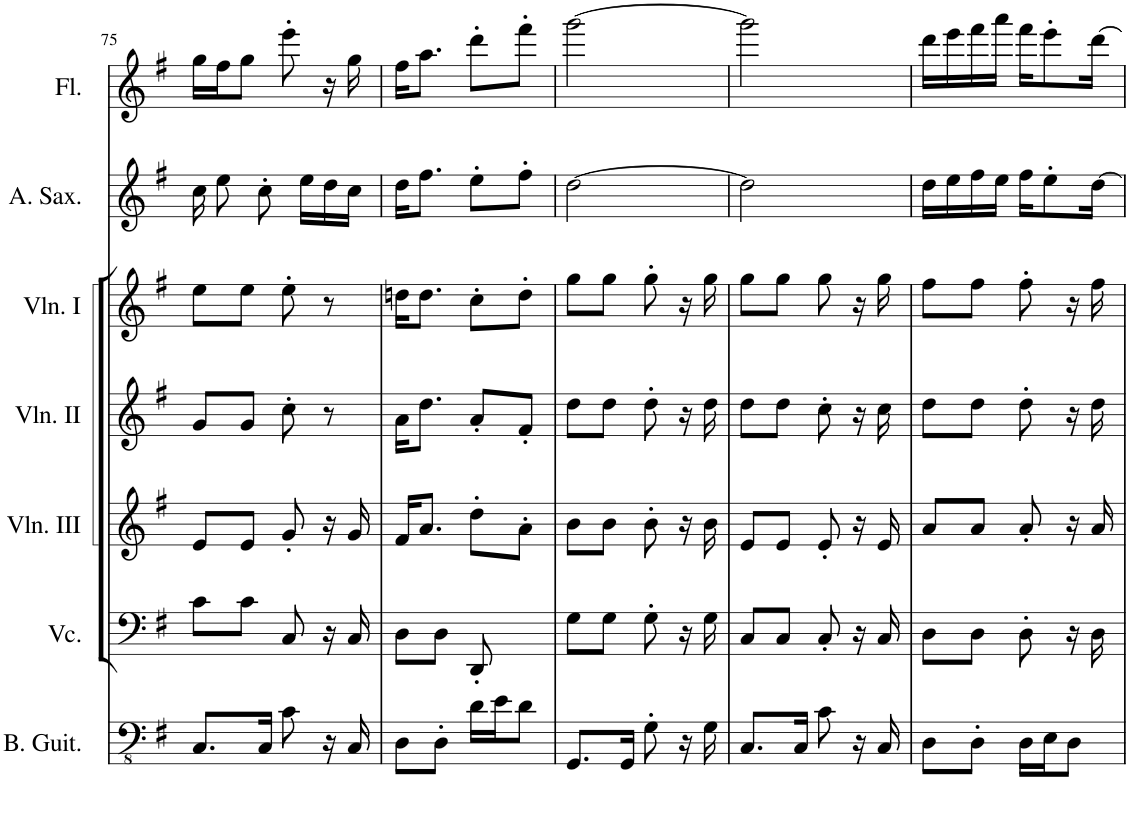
**kern	**kern	**kern	**kern	**kern	**kern	**kern
*part7	*part6	*part5	*part4	*part3	*part2	*part1
*staff7	*staff6	*staff5	*staff4	*staff3	*staff2	*staff1
*I"Bass Guitar	*I"Violoncello	*I"Violin III	*I"Violin II	*I"Violin I	*I"Alto Saxophone	*I"Flute
*I'B. Guit.	*I'Vc.	*I'Vln. III	*I'Vln. II	*I'Vln. I	*I'A. Sax.	*I'Fl.
!!LO:PB:g=z
*clefFv4	*clefX	*clefX	*clefG2	*clefG2	*clefG2	*clefX
*	*	*	*	*	*ITrd5c9	*
*k[f#]	*k[f#]	*k[f#]	*k[f#]	*k[f#]	*k[f#]	*k[f#]
*M2/4	*M2/4	*M2/4	*M2/4	*M2/4	*M2/4	*M2/4
=75	=75	=75	=75	=75	=75	=75
8.CC/L	8aa\L	8e/L	8g/L	8ee\L	16cc\	16gg\LL
.	.	.	.	.	8ee\	16ffn\J
.	8aa\J	8e/J	8g/J	8ee\J	.	8gg\J
16CC/Jk	.	.	.	.	8cc'\	.
8C\	8a/	8g'/	8cc'\	8ee'\	.	8eee'\
.	.	.	.	.	16ee\LL	.
16r	16r	16r	8r	8r	16dd\	16r
16CC/	16a/	16g/	.	.	16cc\JJ	16gg\
=76	=76	=76	=76	=76	=76	=76
8DD\L	8b\L	16fn/KL	16a\KL	16ddn\KL	16dd\KL	16ffn\KL
.	.	8.a/J	8.dd\J	8.dd\J	8.ff#\J	8.aa\J
8DD'\J	8b\J	.	.	.	.	.
16D\LL	8B'/	8dd'\L	8a'/L	8cc'\L	8ee'\L	8ddd'\L
16E\J	.	.	.	.	.	.
8D\J	8ryy	8a'\J	8f#'/J	8dd'\J	8ff#'\J	8fffn'\J
=77	=77	=77	=77	=77	=77	=77
8.GGG/L	8ee\L	8b\L	8dd\L	8gg\L	[2dd\	[2ggg\
.	8ee\J	8b\J	8dd\J	8gg\J	.	.
16GGG/Jk	.	.	.	.	.	.
8GG'\	8ee'\	8b'\	8dd'\	8gg'\	.	.
16r	16r	16r	16r	16r	.	.
16GG\	16ee\	16b\	16dd\	16gg\	.	.
=78	=78	=78	=78	=78	=78	=78
8.CC/L	8a/L	8e/L	8dd\L	8gg\L	2dd\]	2ggg\]
.	8a/J	8e/J	8dd\J	8gg\J	.	.
16CC/Jk	.	.	.	.	.	.
8C\	8a'/	8e'/	8cc'\	8gg\	.	.
16r	16r	16r	16r	16r	.	.
16CC/	16a/	16e/	16cc\	16gg\	.	.
=79	=79	=79	=79	=79	=79	=79
8DD\L	8b\L	8a/L	8dd\L	8ff#\L	16dd\LL	16ddd\LL
.	.	.	.	.	16ee\	16eee\
8DD'\J	8b\J	8a/J	8dd\J	8ff#\J	16ff#\	16fffn\
.	.	.	.	.	16ee\JJ	16aaa\JJ
16DD\LL	8b'\	8a'/	8dd'\	8ff#'\	16ff#\KL	16fffn\KL
16EE\J	.	.	.	.	8ee'\	8eee'\
8DD\J	16r	16r	16r	16r	.	.
.	16b\	16a/	16dd\	16ff#\	[16dd\Jk	[16ddd\Jk
=	=	=	=	=	=	=
*-	*-	*-	*-	*-	*-	*-
